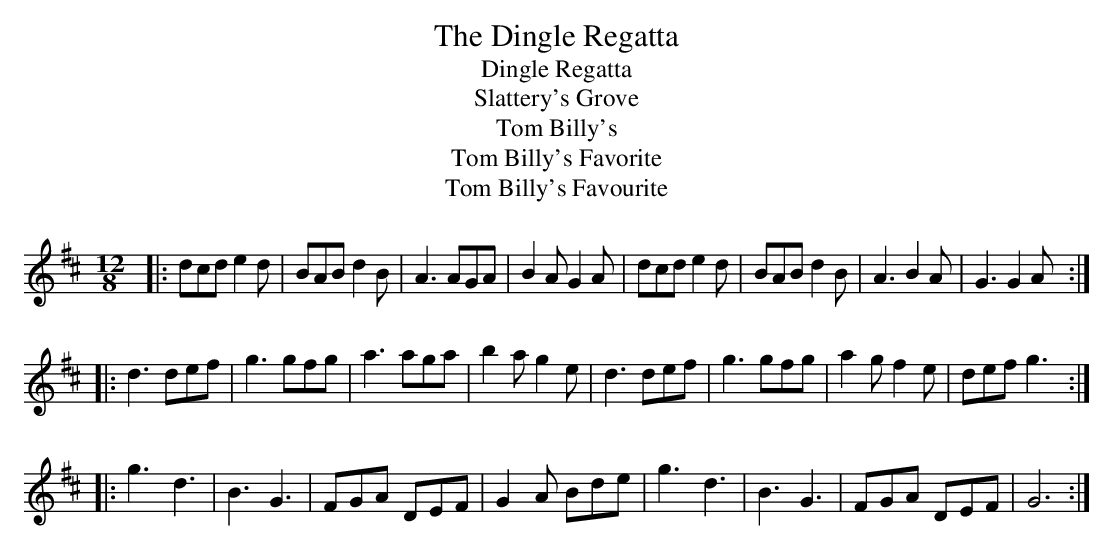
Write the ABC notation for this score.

X:1
T:Dingle Regatta, The
T:Dingle Regatta
T:Slattery's Grove
T:Tom Billy's
T:Tom Billy's Favorite
T:Tom Billy's Favourite
M:12/8
L:1/8
K:Dmaj
|:dcd e2d|BAB d2B|A3 AGA|B2A G2A|dcd e2d|BAB d2B|A3 B2A|G3 G2A:|
|:d3 def|g3 gfg|a3 aga|b2ag2e|d3 def|g3 gfg|a2gf2e|def g3:|
|:g3 d3|B3 G3|FGA DEF|G2A Bde|g3 d3|B3 G3|FGA DEF|G6:|
